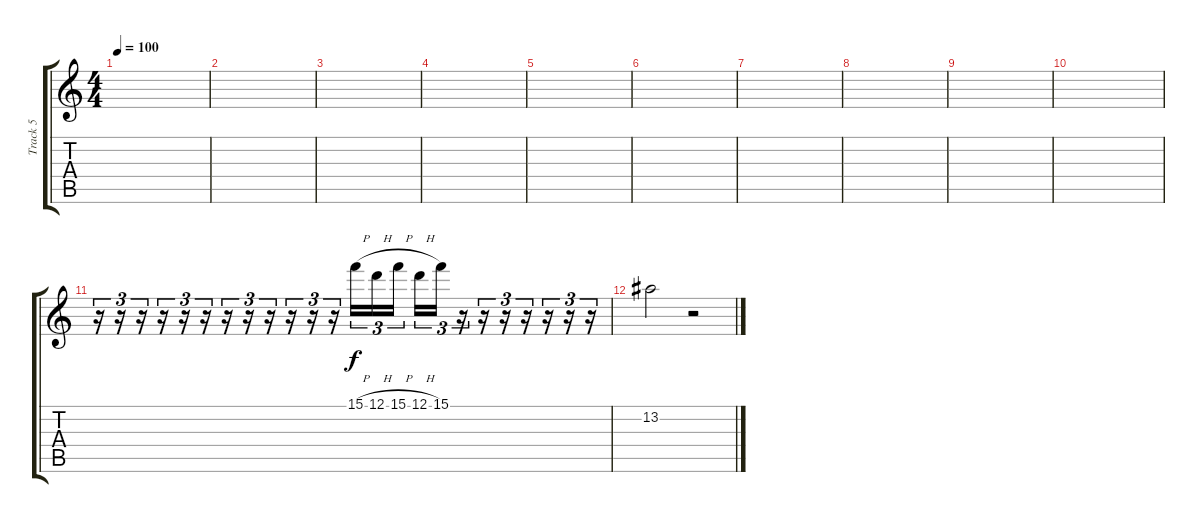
\track ("Track 5" "Track 5") {instrument overdrivenguitar}
\staff {score tabs}
\tuning (D4 A3 F3 C3 G2 D2) {hide}
\ts (4 4)
\tempo 100
\clef g2
\ks c
|
|
|
|
|
|
|
|
|
|
r.16{tu (3 2)} r.16{tu (3 2)} r.16{tu (3 2)} r.16{tu (3 2)} r.16{tu (3 2)} r.16{tu (3 2)} r.16{tu (3 2)} r.16{tu (3 2)} r.16{tu (3 2)} r.16{tu (3 2)} r.16{tu (3 2)} r.16{tu (3 2)} 15.1{h}.16{tu (3 2)} 12.1{h}.16{tu (3 2)} 15.1{h}.16{tu (3 2) beam splitsecondary} 12.1{h}.16{tu (3 2)} 15.1.16{tu (3 2)} r.16{tu (3 2)} r.16{tu (3 2)} r.16{tu (3 2)} r.16{tu (3 2)} r.16{tu (3 2)} r.16{tu (3 2)} r.16{tu (3 2)} |
13.2.2 r.2
